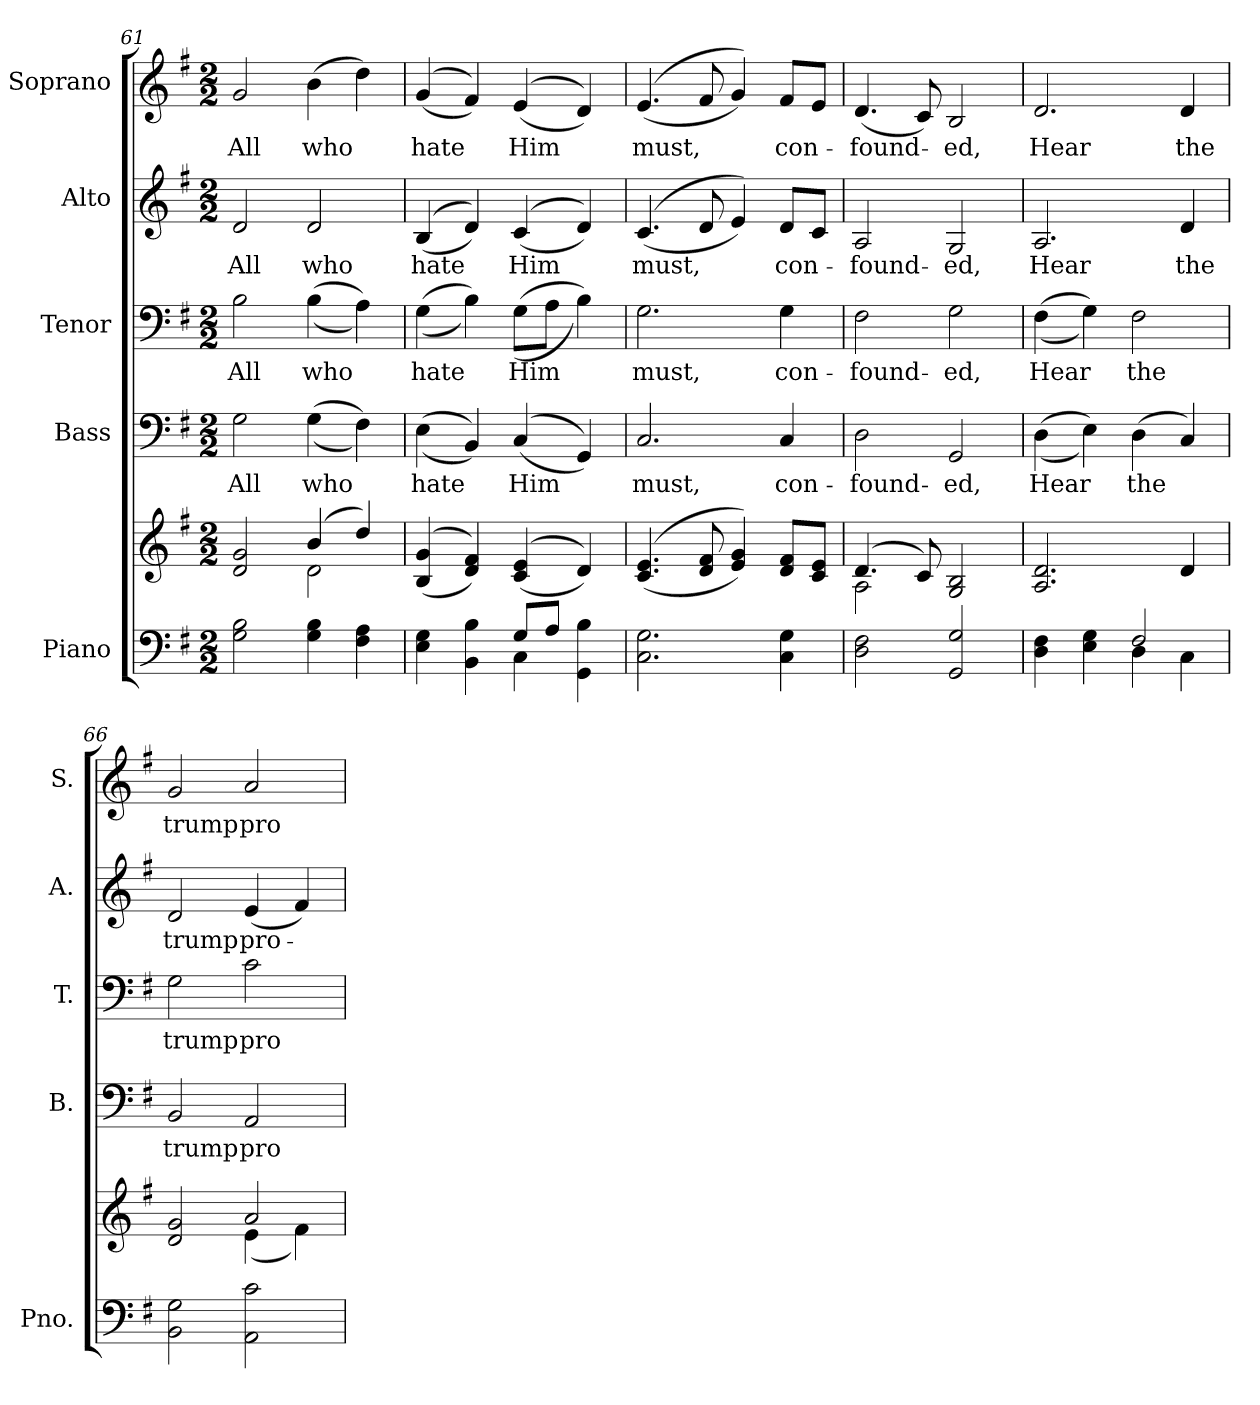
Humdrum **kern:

**kern	**kern	**kern	**text	**kern	**text	**kern	**text	**kern	**text
*part5	*part5	*part4	*part4	*part3	*part3	*part2	*part2	*part1	*part1
*staff6	*staff5	*staff4	*staff4	*staff3	*staff3	*staff2	*staff2	*staff1	*staff1
*I"Piano	*	*I"Bass	*	*I"Tenor	*	*I"Alto	*	*I"Soprano	*
*I'Pno.	*	*I'B.	*	*I'T.	*	*I'A.	*	*I'S.	*
!!LO:PB:g=z
*clefF4	*clefG2	*clefF4	*	*clefF4	*	*clefG2	*	*clefG2	*
*k[f#]	*k[f#]	*k[f#]	*	*k[f#]	*	*k[f#]	*	*k[f#]	*
*G:	*G:	*G:	*	*G:	*	*G:	*	*G:	*
*M2/2	*M2/2	*M2/2	*	*M2/2	*	*M2/2	*	*M2/2	*
=61	=61	=61	=61	=61	=61	=61	=61	=61	=61
*	*^	*	*	*	*	*	*	*	*
!	!	!	!	!LO:LY:b:color=#000000	!	!	!	!	!	!
!	!	!	!	!	!	!LO:LY:b:color=#000000	!	!	!	!
!	!	!	!	!	!	!	!	!LO:LY:b:color=#000000	!	!
!	!	!	!	!	!	!	!	!	!	!LO:LY:b:color=#000000
2Gi\ 2Bi	2di/ 2gi	2ryy	2Gi\	All	2Bi\	All	2di/	All	2gi/	All
!	!	!	!	!LO:LY:b:color=#000000	!	!	!	!	!	!
!	!	!	!	!	!	!LO:LY:b:color=#000000	!	!	!	!
!	!	!	!	!	!	!	!	!LO:LY:b:color=#000000	!	!
!	!	!	!	!	!	!	!	!	!	!LO:LY:b:color=#000000
4Gi\ 4Bi	(4bi/	2di\	((4Gi\	who	((4Bi\	who	2di/	who	(4bi\	who
4F#i\ 4Ai	4ddi/)	.	4F#i\))	.	4Ai\))	.	.	.	4ddi\)	.
*	*v	*v	*	*	*	*	*	*	*	*
=62	=62	=62	=62	=62	=62	=62	=62	=62	=62
*^	*	*	*	*	*	*	*	*	*
!	!	!	!	!LO:LY:b:color=#000000	!	!	!	!	!	!
!	!	!	!	!	!	!LO:LY:b:color=#000000	!	!	!	!
!	!	!	!	!	!	!	!	!LO:LY:b:color=#000000	!	!
!	!	!	!	!	!	!	!	!	!	!LO:LY:b:color=#000000
4Ei\ 4Gi	2ryy	((4Bi/ 4gi	((4Ei\	hate	((4Gi\	hate	((4Bi/	hate	((4gi/	hate
4BBi\ 4Bi	.	4di/ 4f#i))	4BBi/))	.	4Bi\))	.	4di/))	.	4f#i/))	.
!	!	!	!	!LO:LY:b:color=#000000	!	!	!	!	!	!
!	!	!	!	!	!	!LO:LY:b:color=#000000	!	!	!	!
!	!	!	!	!	!	!	!	!LO:LY:b:color=#000000	!	!
!	!	!	!	!	!	!	!	!	!	!LO:LY:b:color=#000000
8Gi/L	4Ci\	((4ci/ 4ei	((4Ci/	Him	((8Gi\L	Him	((4ci/	Him	((4ei/	Him
8Ai/J	.	.	.	.	8Ai\J	.	.	.	.	.
4GGi\ 4Bi	4ryy	4di/))	4GGi/))	.	4Bi\))	.	4di/))	.	4di/))	.
*v	*v	*	*	*	*	*	*	*	*	*
=63	=63	=63	=63	=63	=63	=63	=63	=63	=63
*^	*	*	*	*	*	*	*	*	*
!	!	!	!	!LO:LY:b:color=#000000	!	!	!	!	!	!
*v	*v	*	*	*	*	*	*	*	*	*
*^	*	*	*	*	*	*	*	*	*
!	!	!	!	!	!	!LO:LY:b:color=#000000	!	!	!	!
*v	*v	*	*	*	*	*	*	*	*	*
*^	*	*	*	*	*	*	*	*	*
!	!	!	!	!	!	!	!	!LO:LY:b:color=#000000	!	!
*v	*v	*	*	*	*	*	*	*	*	*
*^	*	*	*	*	*	*	*	*	*
!	!	!	!	!	!	!	!	!	!	!LO:LY:b:color=#000000
*v	*v	*	*	*	*	*	*	*	*	*
2.Ci\ 2.Gi	((4.ci/ 4.ei	2.Ci/	must,	2.Gi\	must,	((4.ci/	must,	((4.ei/	must,
.	8di/ 8f#i	.	.	.	.	8di/	.	8f#i/	.
.	4ei/ 4gi))	.	.	.	.	4ei/))	.	4gi/))	.
!	!	!	!LO:LY:b:color=#000000	!	!	!	!	!	!
!	!	!	!	!	!LO:LY:b:color=#000000	!	!	!	!
!	!	!	!	!	!	!	!LO:LY:b:color=#000000	!	!
!	!	!	!	!	!	!	!	!	!LO:LY:b:color=#000000
4Ci\ 4Gi	8di/ 8f#iL	4Ci/	con-	4Gi\	con-	8di/L	con-	8f#i/L	con-
.	8ci/ 8eiJ	.	.	.	.	8ci/J	.	8ei/J	.
!!LO:PB:g=z
=64	=64	=64	=64	=64	=64	=64	=64	=64	=64
*	*^	*	*	*	*	*	*	*	*
!	!	!	!	!LO:LY:b:color=#000000	!	!	!	!	!	!
!	!	!	!	!	!	!LO:LY:b:color=#000000	!	!	!	!
!	!	!	!	!	!	!	!	!LO:LY:b:color=#000000	!	!
!	!	!	!	!	!	!	!	!	!	!LO:LY:b:color=#000000
2Di\ 2F#i	(4.di/	2Ai\	2Di\	-found-	2F#i\	-found-	2Ai/	-found-	(4.di/	-found-
.	8ci/)	.	.	.	.	.	.	.	8ci/)	.
!	!	!	!	!LO:LY:b:color=#000000	!	!	!	!	!	!
!	!	!	!	!	!	!LO:LY:b:color=#000000	!	!	!	!
!	!	!	!	!	!	!	!	!LO:LY:b:color=#000000	!	!
!	!	!	!	!	!	!	!	!	!	!LO:LY:b:color=#000000
2GGi/ 2Gi	2Gi/ 2Bi	2ryy	2GGi/	-ed,	2Gi\	-ed,	2Gi/	-ed,	2Bi/	-ed,
*	*v	*v	*	*	*	*	*	*	*	*
=65	=65	=65	=65	=65	=65	=65	=65	=65	=65
*^	*	*	*	*	*	*	*	*	*
*	*	*^	*	*	*	*	*	*	*	*
!	!	!	!	!	!LO:LY:b:color=#000000	!	!	!	!	!	!
*	*	*v	*v	*	*	*	*	*	*	*	*
*	*	*^	*	*	*	*	*	*	*	*
!	!	!	!	!	!	!	!LO:LY:b:color=#000000	!	!	!	!
*	*	*v	*v	*	*	*	*	*	*	*	*
*	*	*^	*	*	*	*	*	*	*	*
!	!	!	!	!	!	!	!	!	!LO:LY:b:color=#000000	!	!
*	*	*v	*v	*	*	*	*	*	*	*	*
*	*	*^	*	*	*	*	*	*	*	*
!	!	!	!	!	!	!	!	!	!	!	!LO:LY:b:color=#000000
*	*	*v	*v	*	*	*	*	*	*	*	*
4Di\ 4F#i	2ryy	2.Ai/ 2.di	((4Di\	Hear	((4F#i\	Hear	2.Ai/	Hear	2.di/	Hear
4Ei\ 4Gi	.	.	4Ei\))	.	4Gi\))	.	.	.	.	.
!	!	!	!	!LO:LY:b:color=#000000	!	!	!	!	!	!
!	!	!	!	!	!	!LO:LY:b:color=#000000	!	!	!	!
2F#i/	4Di\	.	(4Di\	the	2F#i\	the	.	.	.	.
!	!	!	!	!	!	!	!	!LO:LY:b:color=#000000	!	!
!	!	!	!	!	!	!	!	!	!	!LO:LY:b:color=#000000
.	4Ci\	4di/	4Ci/)	.	.	.	4di/	the	4di/	the
*v	*v	*	*	*	*	*	*	*	*	*
=66	=66	=66	=66	=66	=66	=66	=66	=66	=66
*	*^	*	*	*	*	*	*	*	*
*^	*	*	*	*	*	*	*	*	*	*
!	!	!	!	!	!LO:LY:b:color=#000000	!	!	!	!	!	!
*v	*v	*	*	*	*	*	*	*	*	*	*
*^	*	*	*	*	*	*	*	*	*	*
!	!	!	!	!	!	!	!LO:LY:b:color=#000000	!	!	!	!
*v	*v	*	*	*	*	*	*	*	*	*	*
*^	*	*	*	*	*	*	*	*	*	*
!	!	!	!	!	!	!	!	!	!LO:LY:b:color=#000000	!	!
*v	*v	*	*	*	*	*	*	*	*	*	*
*^	*	*	*	*	*	*	*	*	*	*
!	!	!	!	!	!	!	!	!	!	!	!LO:LY:b:color=#000000
*v	*v	*	*	*	*	*	*	*	*	*	*
2BBi\ 2Gi	2di/ 2gi	2ryy	2BBi/	trump	2Gi\	trump	2di/	trump	2gi/	trump
!	!	!	!	!LO:LY:b:color=#000000	!	!	!	!	!	!
!	!	!	!	!	!	!LO:LY:b:color=#000000	!	!	!	!
!	!	!	!	!	!	!	!	!LO:LY:b:color=#000000	!	!
!	!	!	!	!	!	!	!	!	!	!LO:LY:b:color=#000000
2AAi\ 2ci	2ai/	(4ei\	2AAi/	pro-	2ci\	pro-	(4ei/	pro-	2ai/	pro-
.	.	4f#i\)	.	.	.	.	4f#i/)	.	.	.
*	*v	*v	*	*	*	*	*	*	*	*
=	=	=	=	=	=	=	=	=	=
*-	*-	*-	*-	*-	*-	*-	*-	*-	*-
